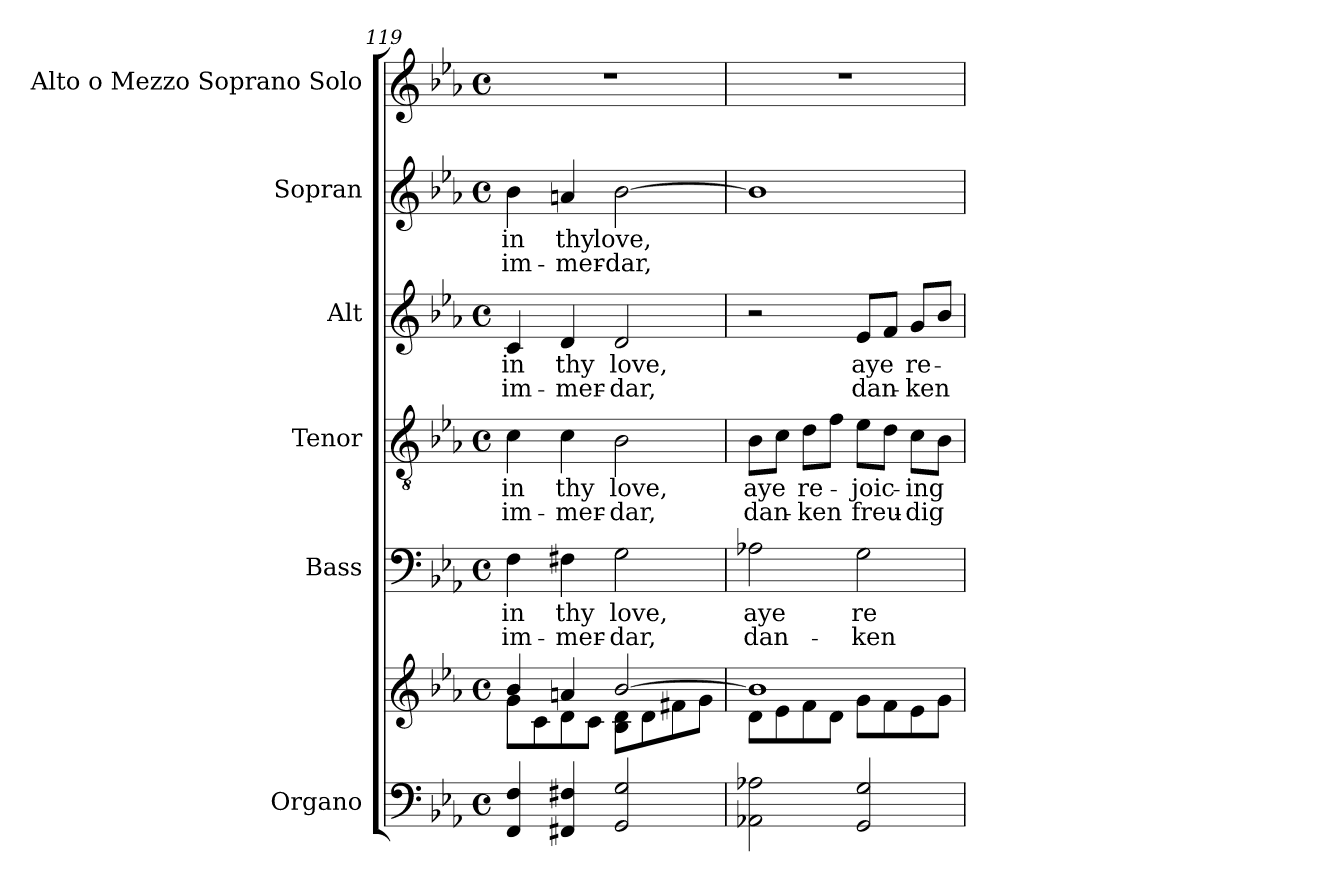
**kern	**kern	**kern	**text	**text	**kern	**text	**text	**kern	**text	**text	**kern	**text	**text	**kern
*part6	*part6	*part5	*part5	*part5	*part4	*part4	*part4	*part3	*part3	*part3	*part2	*part2	*part2	*part1
*staff7	*staff6	*staff5	*staff5	*staff5	*staff4	*staff4	*staff4	*staff3	*staff3	*staff3	*staff2	*staff2	*staff2	*staff1
*I"Organo	*	*I"Bass	*	*	*I"Tenor	*	*	*I"Alt	*	*	*I"Sopran	*	*	*I"Alto o Mezzo Soprano Solo
*	*	*I'B	*	*	*I'T	*	*	*I'A	*	*	*I'S	*	*	*I'S o l o
*clefF4	*clefG2	*clefF4	*	*	*clefGv2	*	*	*clefG2	*	*	*clefG2	*	*	*clefG2
*k[b-e-a-]	*k[b-e-a-]	*k[b-e-a-]	*	*	*k[b-e-a-]	*	*	*k[b-e-a-]	*	*	*k[b-e-a-]	*	*	*k[b-e-a-]
*M4/4	*M4/4	*M4/4	*	*	*M4/4	*	*	*M4/4	*	*	*M4/4	*	*	*M4/4
*met(c)	*met(c)	*met(c)	*	*	*met(c)	*	*	*met(c)	*	*	*met(c)	*	*	*met(c)
=119	=119	=119	=119	=119	=119	=119	=119	=119	=119	=119	=119	=119	=119	=119
*	*^	*	*	*	*	*	*	*	*	*	*	*	*	*
!	!	!	!	!LO:LY:b	!LO:LY:b	!	!LO:LY:b	!LO:LY:b	!	!LO:LY:b	!LO:LY:b	!	!LO:LY:b	!LO:LY:b	!
4FF/ 4F/	4b-/	8g\L	4F\	in	im-	4c\	in	im-	4c/	in	im-	4b-\	in	im-	1r
.	.	8c\	.	.	.	.	.	.	.	.	.	.	.	.	.
!	!	!	!	!LO:LY:b	!LO:LY:b	!	!LO:LY:b	!LO:LY:b	!	!LO:LY:b	!LO:LY:b	!	!LO:LY:b	!LO:LY:b	!
4FF#X/ 4F#X/	4an/	8d\	4F#X\	thy	-mer-	4c\	thy	-mer-	4d/	thy	-mer-	4an/	thy	-mer-	.
.	.	8c\J	.	.	.	.	.	.	.	.	.	.	.	.	.
!	!	!	!	!LO:LY:b	!LO:LY:b	!	!LO:LY:b	!LO:LY:b	!	!LO:LY:b	!LO:LY:b	!	!LO:LY:b	!LO:LY:b	!
2GG/ 2G/	[2b-/	8B-\ 8d\L	2G\	love,	-dar,	2B-\	love,	-dar,	2d/	love,	-dar,	[2b-\	love,	-dar,	.
.	.	8d\	.	.	.	.	.	.	.	.	.	.	.	.	.
.	.	8f#X\	.	.	.	.	.	.	.	.	.	.	.	.	.
.	.	8g\J	.	.	.	.	.	.	.	.	.	.	.	.	.
!!LO:PB:g=z
=120	=120	=120	=120	=120	=120	=120	=120	=120	=120	=120	=120	=120	=120	=120	=120
!	!	!	!	!LO:LY:b	!LO:LY:b	!	!LO:LY:b	!LO:LY:b	!	!	!	!	!	!	!
2AA-X\ 2A-X\	1b-]	8d\L	2A-X\	aye	dan-	8B-\L	aye	dan-	2r	.	.	1b-]	.	.	1r
.	.	8e-\	.	.	.	8c\J	.	.	.	.	.	.	.	.	.
!	!	!	!	!	!	!	!LO:LY:b	!LO:LY:b	!	!	!	!	!	!	!
.	.	8f\	.	.	.	8d\L	re-	-ken	.	.	.	.	.	.	.
.	.	8d\J	.	.	.	8f\J	.	.	.	.	.	.	.	.	.
!	!	!	!	!LO:LY:b	!LO:LY:b	!	!LO:LY:b	!LO:LY:b	!	!LO:LY:b	!LO:LY:b	!	!	!	!
2GG/ 2G/	.	8g\L	2G\	re-	-ken	8e-\L	-joic-	freu-	8e-/L	aye	dan-	.	.	.	.
.	.	8f\	.	.	.	8d\J	.	.	8f/J	.	.	.	.	.	.
!	!	!	!	!	!	!	!LO:LY:b	!LO:LY:b	!	!LO:LY:b	!LO:LY:b	!	!	!	!
.	.	8e-\	.	.	.	8c\L	-ing	-dig	8g/L	re-	-ken	.	.	.	.
.	.	8g\J	.	.	.	8B-\J	.	.	8b-/J	.	.	.	.	.	.
*	*v	*v	*	*	*	*	*	*	*	*	*	*	*	*	*
=	=	=	=	=	=	=	=	=	=	=	=	=	=	=
*-	*-	*-	*-	*-	*-	*-	*-	*-	*-	*-	*-	*-	*-	*-
